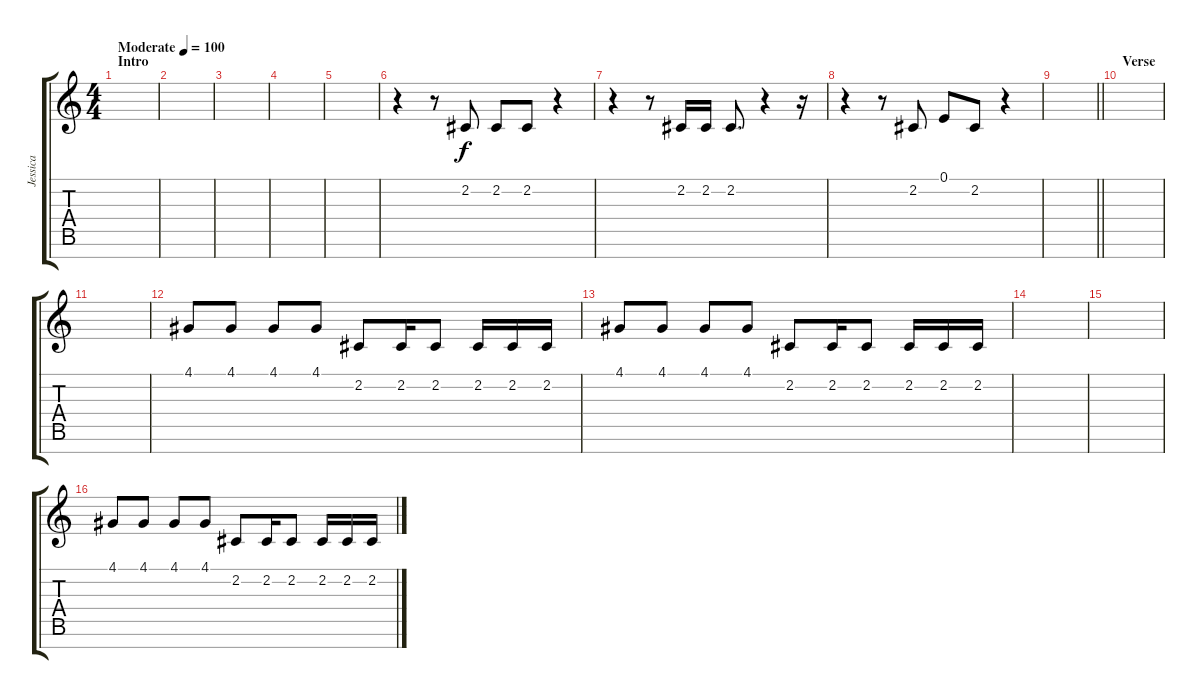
\track ("Jessica" "Jessica") {instrument oboe}
\staff {score tabs}
\tuning (E4 B3 G3 D3 A2 E2 B1) {hide}
\ts (4 4)
\section ("" "Intro")
\tempo (100 "Moderate")
\clef g2
\ks c
|
|
|
|
|
r.4{volume 14} r.8 2.2.8 2.2.8 2.2.8 r.4 |
r.4 r.8 2.2.16 2.2.16 2.2.8{d} r.4 r.16 |
r.4 r.8 2.2.8 0.1.8 2.2.8 r.4 |
\barLineRight lightlight
|
\section ("" "Verse")
|
|
4.1.8{volume 10} 4.1.8 4.1.8 4.1.8 2.2.8 2.2.16 2.2.8 2.2.16 2.2.16 2.2.16 |
4.1.8 4.1.8 4.1.8 4.1.8 2.2.8 2.2.16 2.2.8 2.2.16 2.2.16 2.2.16 |
|
|
4.1.8 4.1.8 4.1.8 4.1.8 2.2.8 2.2.16 2.2.8 2.2.16 2.2.16 2.2.16
